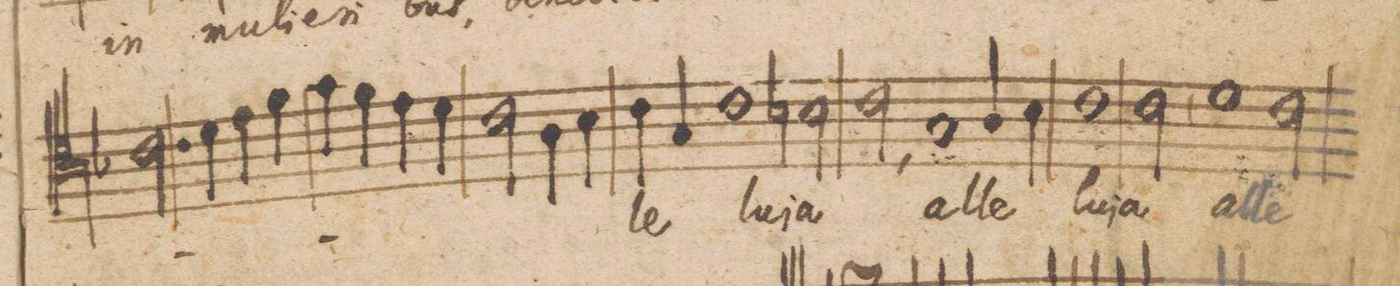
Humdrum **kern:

**kern	**text
*I"Tenore 1mo	*
*clefC4	*
*k[b-]	*
*met(C|)	*
*M2/1	*
2.c\	.
=72	=72
4d\	.
4e\	.
4f\	.
4g\	.
4f\	.
4e\	.
4d\	.
=73	=73
2c\	.
4A\	.
4B-\	.
4c\	-le-
4G/	.
1c\	-lu-
=74	=74
2Bn\	.
2c,\	-ja
1G/	al-
=75	=75
4A/	-le-
4B-\	.
1c\	-lu-
=76	=76
2c,\	-ja
1d\	al-
2c\	-le-
=77	=77
*-	*-
